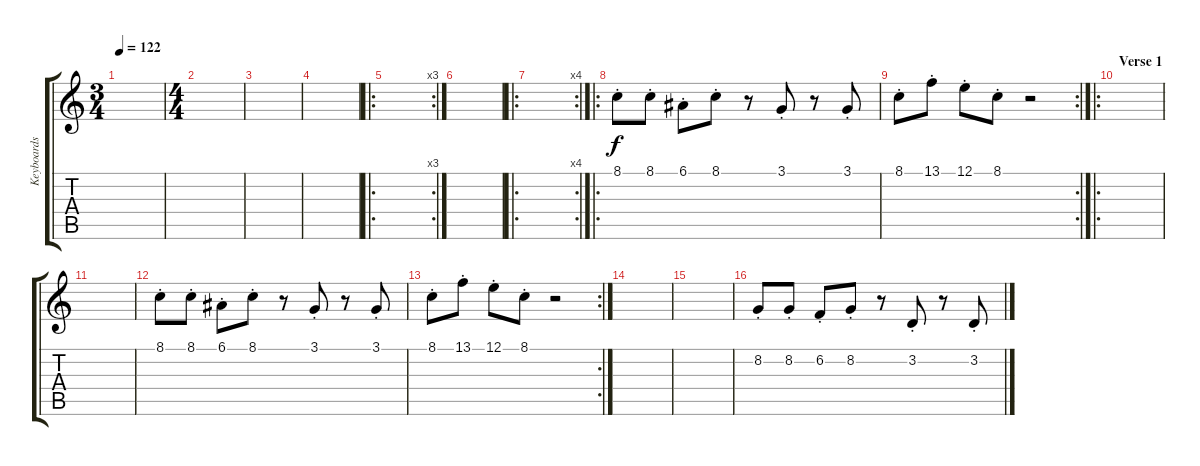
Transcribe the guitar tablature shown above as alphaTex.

\track ("Keyboards" "Keyboards") {instrument lead2sawtooth}
\staff {score tabs}
\tuning (E4 B3 G3 D3 A2 E2) {hide}
\ts (3 4)
\tempo 122
\clef g2
\ks c
|
\ts (4 4)
|
|
|
\ro
\rc 3
|
|
\ro
\rc 4
|
\ro
8.1{st}.8 8.1{st}.8 6.1{st}.8 8.1{st}.8 r.8 3.1{st}.8 r.8 3.1{st}.8 |
\rc 2
8.1{st}.8 13.1{st}.8 12.1{st}.8 8.1{st}.8 r.2 |
\ro
\section ("" "Verse 1")
|
|
8.1{st}.8 8.1{st}.8 6.1{st}.8 8.1{st}.8 r.8 3.1{st}.8 r.8 3.1{st}.8 |
\rc 2
8.1{st}.8 13.1{st}.8 12.1{st}.8 8.1{st}.8 r.2 |
|
|
8.2{st}.8 8.2{st}.8 6.2{st}.8 8.2{st}.8 r.8 3.2{st}.8 r.8 3.2{st}.8
